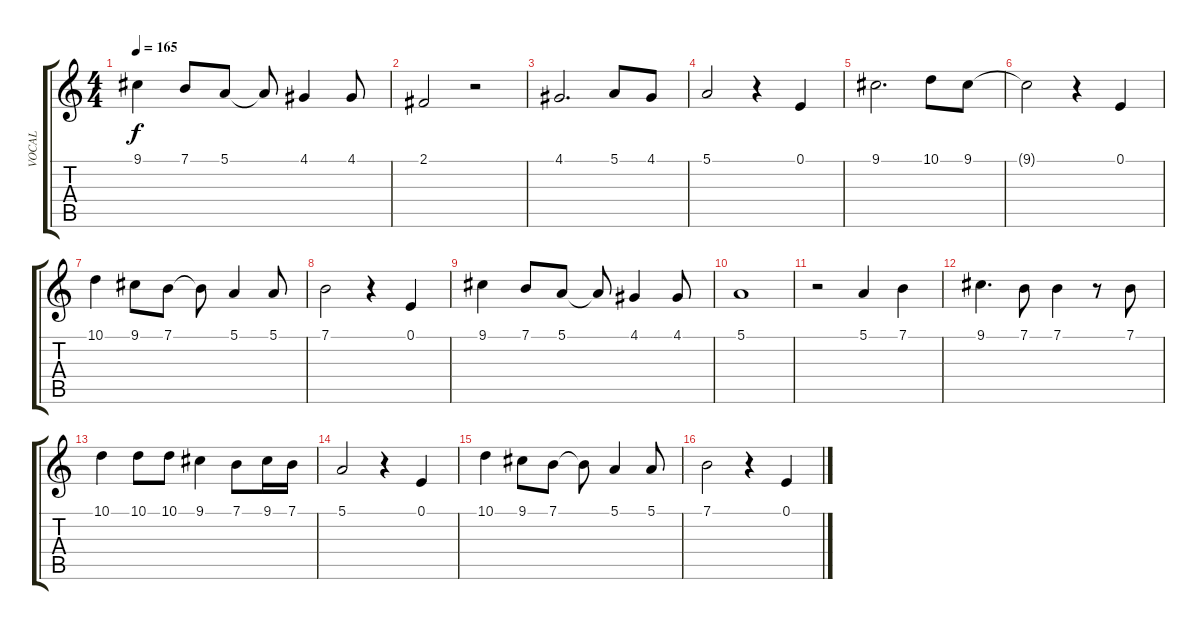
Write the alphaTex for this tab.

\track ("VOCAL" "VOCAL") {instrument synthvoice}
\staff {score tabs}
\tuning (E4 B3 G3 D3 A2 E2) {hide}
\ts (4 4)
\tempo 165
\clef g2
\ks c
9.1.4{dy f} 7.1.8 5.1.8 5.1{t}.8 4.1.4 4.1.8 |
2.1.2 r.2 |
4.1.2{d} 5.1.8 4.1.8 |
5.1.2 r.4 0.1.4 |
9.1.2{d} 10.1.8 9.1.8 |
9.1{t}.2 r.4 0.1.4 |
10.1.4 9.1.8 7.1.8 7.1{t}.8 5.1.4 5.1.8 |
7.1.2 r.4 0.1.4 |
9.1.4 7.1.8 5.1.8 5.1{t}.8 4.1.4 4.1.8 |
5.1.1 |
r.2 5.1.4 7.1.4 |
9.1.4{d} 7.1.8 7.1.4 r.8 7.1.8 |
10.1.4 10.1.8 10.1.8 9.1.4 7.1.8 9.1.16 7.1.16 |
5.1.2 r.4 0.1.4 |
10.1.4 9.1.8 7.1.8 7.1{t}.8 5.1.4 5.1.8 |
7.1.2 r.4 0.1.4
